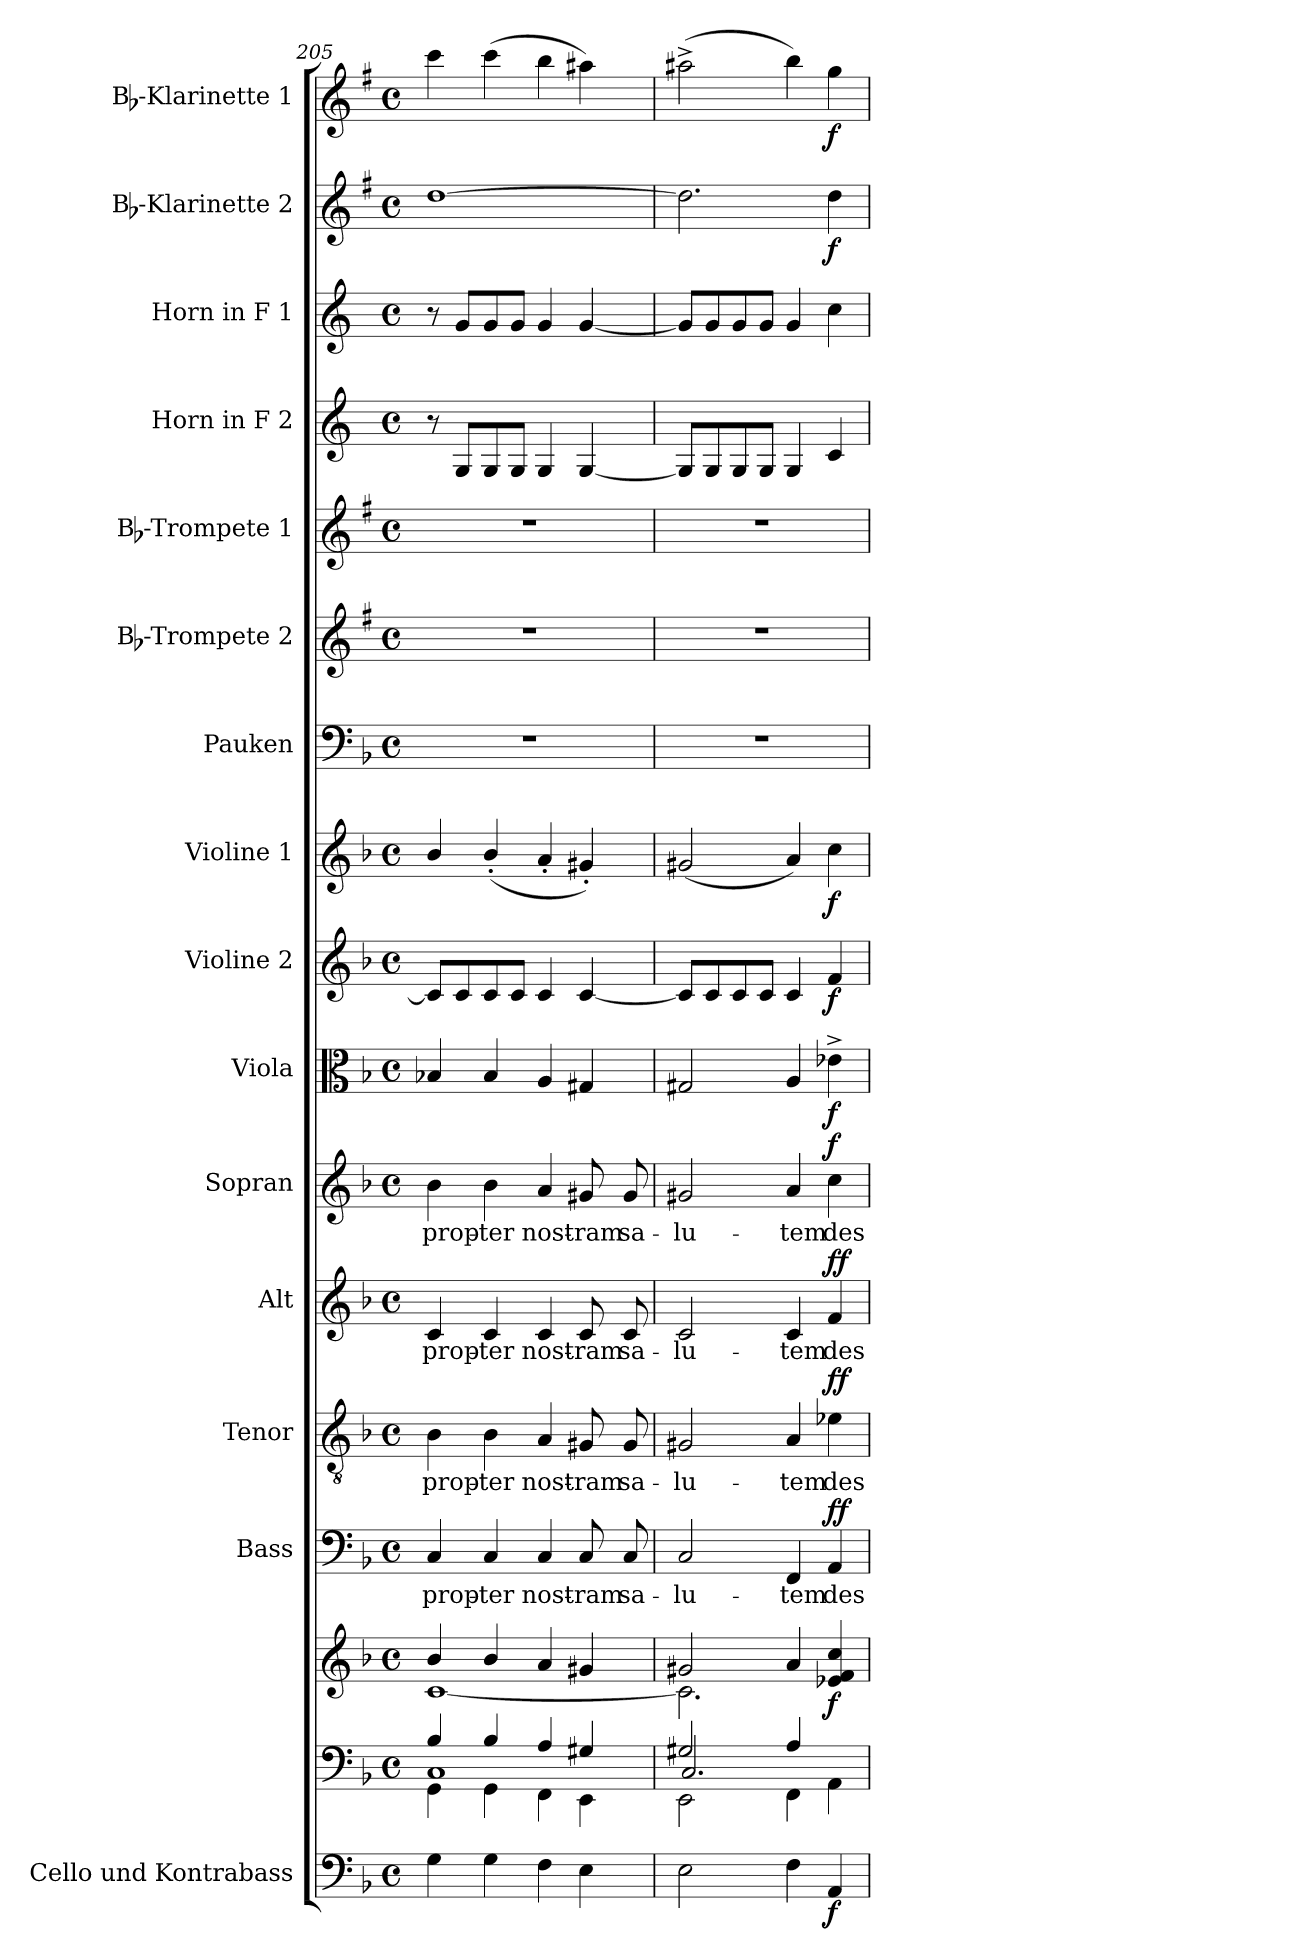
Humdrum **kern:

**kern	**dynam	**kern	**kern	**dynam	**kern	**text	**dynam	**kern	**text	**dynam	**kern	**text	**dynam	**kern	**text	**dynam	**kern	**dynam	**kern	**dynam	**kern	**dynam	**kern	**kern	**kern	**kern	**kern	**kern	**dynam	**kern	**dynam
*part16	*part16	*part15	*part15	*part15	*part14	*part14	*part14	*part13	*part13	*part13	*part12	*part12	*part12	*part11	*part11	*part11	*part10	*part10	*part9	*part9	*part8	*part8	*part7	*part6	*part5	*part4	*part3	*part2	*part2	*part1	*part1
*staff17	*staff17	*staff16	*staff15	*staff15/16	*staff14	*staff14	*staff14	*staff13	*staff13	*staff13	*staff12	*staff12	*staff12	*staff11	*staff11	*staff11	*staff10	*staff10	*staff9	*staff9	*staff8	*staff8	*staff7	*staff6	*staff5	*staff4	*staff3	*staff2	*staff2	*staff1	*staff1
*I"Cello und Kontrabass	*	*	*	*	*I"Bass	*	*	*I"Tenor	*	*	*I"Alt	*	*	*I"Sopran	*	*	*I"Viola	*	*I"Violine 2	*	*I"Violine 1	*	*I"Pauken	*I"Bb-Trompete 2	*I"Bb-Trompete 1	*I"Horn in F 2	*I"Horn in F 1	*I"Bb-Klarinette 2	*	*I"Bb-Klarinette 1	*
*I'Kb.	*	*	*	*	*I'B.	*	*	*I'T.	*	*	*I'A.	*	*	*I'S.	*	*	*I'Vla.	*	*I'Vl. 2	*	*I'Vl. 1	*	*I'Pk.	*I'Bb Trp. 2	*I'Bb Trp. 1	*	*	*I'Bb Kl. 2	*	*I'Bb Kl. 1	*
*clefF4	*	*clefF4	*clefG2	*	*clefF4	*	*	*clefGv2	*	*	*clefG2	*	*	*clefG2	*	*	*clefC3	*	*clefG2	*	*clefG2	*	*clefF4	*clefG2	*clefG2	*clefG2	*clefG2	*clefG2	*	*clefG2	*
*ITrd7c12	*	*	*	*	*	*	*	*	*	*	*	*	*	*	*	*	*	*	*	*	*	*	*	*ITrd1c2	*ITrd1c2	*ITrd4c7	*ITrd4c7	*ITrd1c2	*	*ITrd1c2	*
*k[b-]	*	*k[b-]	*k[b-]	*	*k[b-]	*	*	*k[b-]	*	*	*k[b-]	*	*	*k[b-]	*	*	*k[b-]	*	*k[b-]	*	*k[b-]	*	*k[b-]	*k[b-]	*k[b-]	*k[b-]	*k[b-]	*k[b-]	*	*k[b-]	*
*F:	*	*F:	*F:	*	*F:	*	*	*F:	*	*	*F:	*	*	*F:	*	*	*F:	*	*F:	*	*F:	*	*F:	*F:	*F:	*F:	*F:	*F:	*	*F:	*
*M4/4	*	*M4/4	*M4/4	*	*M4/4	*	*	*M4/4	*	*	*M4/4	*	*	*M4/4	*	*	*M4/4	*	*M4/4	*	*M4/4	*	*M4/4	*M4/4	*M4/4	*M4/4	*M4/4	*M4/4	*	*M4/4	*
*met(c)	*	*met(c)	*met(c)	*	*met(c)	*	*	*met(c)	*	*	*met(c)	*	*	*met(c)	*	*	*met(c)	*	*met(c)	*	*met(c)	*	*met(c)	*met(c)	*met(c)	*met(c)	*met(c)	*met(c)	*	*met(c)	*
=205	=205	=205	=205	=205	=205	=205	=205	=205	=205	=205	=205	=205	=205	=205	=205	=205	=205	=205	=205	=205	=205	=205	=205	=205	=205	=205	=205	=205	=205	=205	=205
*	*	*^	*^	*	*	*	*	*	*	*	*	*	*	*	*	*	*	*	*	*	*	*	*	*	*	*	*	*	*	*	*
*	*	*	*^	*	*	*	*	*	*	*	*	*	*	*	*	*	*	*	*	*	*	*	*	*	*	*	*	*	*	*	*	*	*
!	!	!	!	!	!	!	!	!	!LO:LY:b	!	!	!LO:LY:b	!	!	!LO:LY:b	!	!	!LO:LY:b	!	!	!	!	!	!	!	!	!	!	!	!	!	!	!	!
4GG\	.	4B-/	4GG\	1C	4b-/	[<1c	.	4C/	prop-	.	4B-\	prop-	.	4c/	prop-	.	4b-\	prop-	.	4B-X/	.	8c/L]	.	4b-/	.	1r	1r	1r	8r	8r	[1cc	.	4bb-\	.
.	.	.	.	.	.	.	.	.	.	.	.	.	.	.	.	.	.	.	.	.	.	8c/	.	.	.	.	.	.	8C/L	8c/L	.	.	.	.
!	!	!	!	!	!	!	!	!	!LO:LY:b	!	!	!LO:LY:b	!	!	!LO:LY:b	!	!	!LO:LY:b	!	!	!	!	!	!	!	!	!	!	!	!	!	!	!	!
4GG\	.	4B-/	4GG\	.	4b-/	.	.	4C/	-ter	.	4B-\	-ter	.	4c/	-ter	.	4b-\	-ter	.	4B-/	.	8c/	.	(<4b-'</	.	.	.	.	8C/	8c/	.	.	(>4bb-\	.
.	.	.	.	.	.	.	.	.	.	.	.	.	.	.	.	.	.	.	.	.	.	8c/J	.	.	.	.	.	.	8C/J	8c/J	.	.	.	.
!	!	!	!	!	!	!	!	!	!LO:LY:b	!	!	!LO:LY:b	!	!	!LO:LY:b	!	!	!LO:LY:b	!	!	!	!	!	!	!	!	!	!	!	!	!	!	!	!
4FF\	.	4A/	4FF\	.	4a/	.	.	4C/	nost-	.	4A/	nost-	.	4c/	nost-	.	4a/	nost-	.	4A/	.	4c/	.	4a'</	.	.	.	.	4C/	4c/	.	.	4aa\	.
!	!	!	!	!	!	!	!	!	!LO:LY:b	!	!	!LO:LY:b	!	!	!LO:LY:b	!	!	!LO:LY:b	!	!	!	!	!	!	!	!	!	!	!	!	!	!	!	!
4EE\	.	4G#X/	4EE\	.	4g#X/	.	.	8C/	-ram	.	8G#X/	-ram	.	8c/	-ram	.	8g#X/	-ram	.	4G#X/	.	[4c/	.	4g#X'</)	.	.	.	.	[4C/	[4c/	.	.	4gg#X\)	.
!	!	!	!	!	!	!	!	!	!LO:LY:b	!	!	!LO:LY:b	!	!	!LO:LY:b	!	!	!LO:LY:b	!	!	!	!	!	!	!	!	!	!	!	!	!	!	!	!
.	.	.	.	.	.	.	.	8C/	sa-	.	8G#/	sa-	.	8c/	sa-	.	8g#/	sa-	.	.	.	.	.	.	.	.	.	.	.	.	.	.	.	.
!!LO:PB:g=z
=206	=206	=206	=206	=206	=206	=206	=206	=206	=206	=206	=206	=206	=206	=206	=206	=206	=206	=206	=206	=206	=206	=206	=206	=206	=206	=206	=206	=206	=206	=206	=206	=206	=206	=206
!	!	!	!	!	!	!	!	!	!LO:LY:b	!	!	!LO:LY:b	!	!	!LO:LY:b	!	!	!LO:LY:b	!	!	!	!	!	!	!	!	!	!	!	!	!	!	!	!
2EE\	.	2G#X/	2EE\	2.C/	2g#X/	2.c\]	.	2C/	-lu-	.	2G#X/	-lu-	.	2c/	-lu-	.	2g#X/	-lu-	.	2G#X/	.	8c/L]	.	(<2g#X/	.	1r	1r	1r	8C/L]	8c/L]	2.cc\]	.	(>2gg#X^>\	.
.	.	.	.	.	.	.	.	.	.	.	.	.	.	.	.	.	.	.	.	.	.	8c/	.	.	.	.	.	.	8C/	8c/	.	.	.	.
.	.	.	.	.	.	.	.	.	.	.	.	.	.	.	.	.	.	.	.	.	.	8c/	.	.	.	.	.	.	8C/	8c/	.	.	.	.
.	.	.	.	.	.	.	.	.	.	.	.	.	.	.	.	.	.	.	.	.	.	8c/J	.	.	.	.	.	.	8C/J	8c/J	.	.	.	.
!	!	!	!	!	!	!	!	!	!LO:LY:b	!	!	!LO:LY:b	!	!	!LO:LY:b	!	!	!LO:LY:b	!	!	!	!	!	!	!	!	!	!	!	!	!	!	!	!
4FF\	.	4A/	4FF\	.	4a/	.	.	4FF/	-tem	.	4A/	-tem	.	4c/	-tem	.	4a/	-tem	.	4A/	.	4c/	.	4a/)	.	.	.	.	4C/	4c/	.	.	4aa\)	.
!	!LO:DY:b	!	!	!	!	!	!LO:DY:b	!	!LO:LY:b	!LO:DY:a	!	!LO:LY:b	!LO:DY:a	!	!LO:LY:b	!LO:DY:a	!	!LO:LY:b	!LO:DY:a	!	!LO:DY:b	!	!LO:DY:b	!	!LO:DY:b	!	!	!	!	!	!	!LO:DY:b	!	!LO:DY:b
4AAA/	f	4ryy	4AA\	4ryy	4e-X/ 4f/ 4cc/	4ryy	f	4AA/	des-	ff	4e-X\	des-	ff	4f/	des-	ff	4cc\	des-	f	4e-X^>\	f	4f/	f	4cc\	f	.	.	.	4F/	4f\	4cc\	f	4ff\	f
*	*	*v	*v	*v	*	*	*	*	*	*	*	*	*	*	*	*	*	*	*	*	*	*	*	*	*	*	*	*	*	*	*	*	*	*
*	*	*	*v	*v	*	*	*	*	*	*	*	*	*	*	*	*	*	*	*	*	*	*	*	*	*	*	*	*	*	*	*	*
=	=	=	=	=	=	=	=	=	=	=	=	=	=	=	=	=	=	=	=	=	=	=	=	=	=	=	=	=	=	=	=
*-	*-	*-	*-	*-	*-	*-	*-	*-	*-	*-	*-	*-	*-	*-	*-	*-	*-	*-	*-	*-	*-	*-	*-	*-	*-	*-	*-	*-	*-	*-	*-
